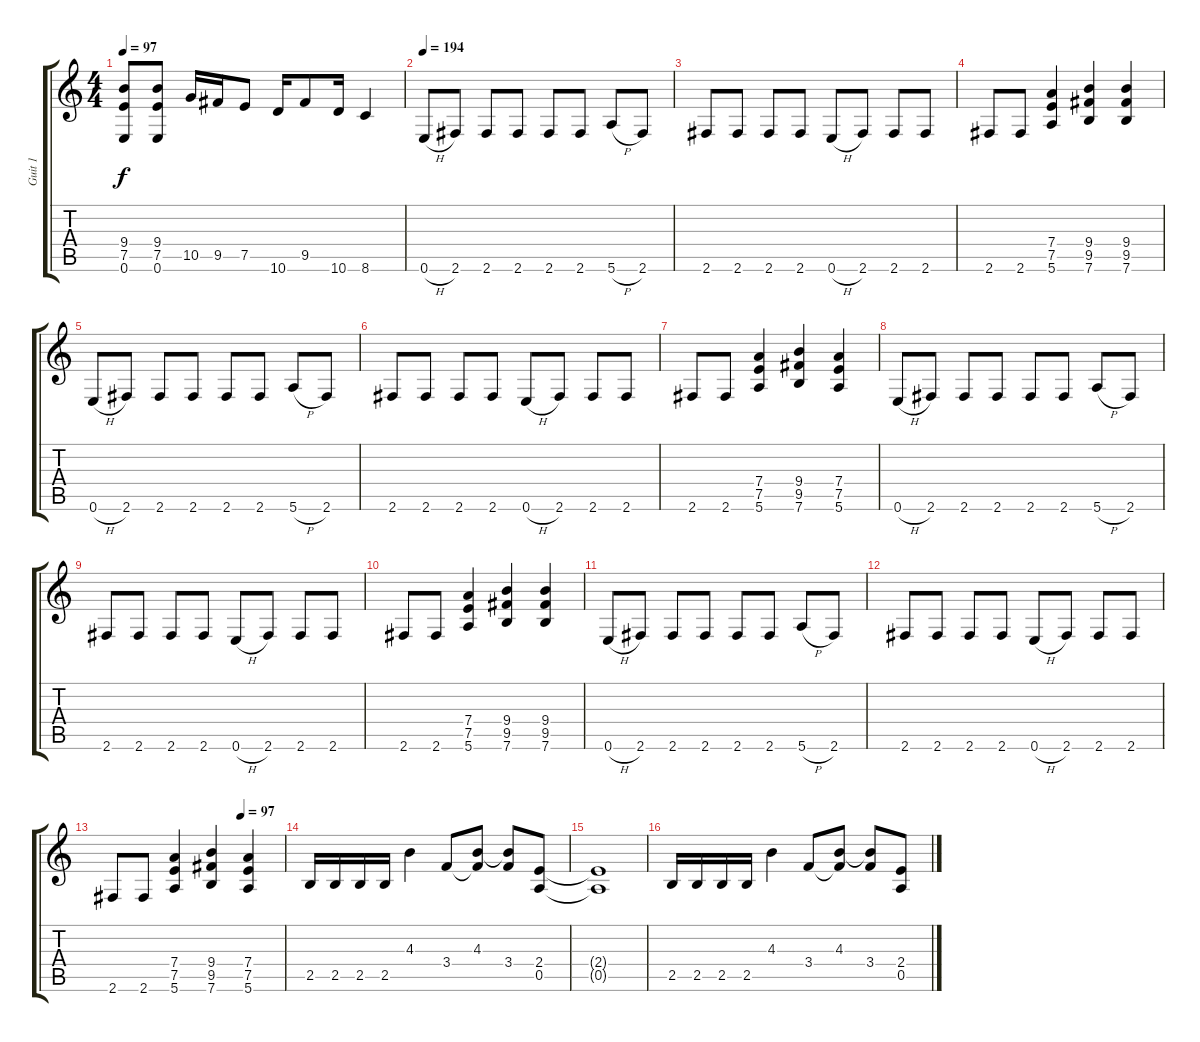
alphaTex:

\track ("Guit 1" "Guit 1") {instrument overdrivenguitar}
\staff {score tabs}
\tuning (E4 B3 G3 D3 A2 E2) {hide}
\ts (4 4)
\tempo 97
\clef g2
\ks c
(9.4 7.5 0.6).8{dy f} (9.4 7.5 0.6).8 10.5.16 9.5.16 7.5.8 10.6.16 9.5.8 10.6.16 8.6.4 |
\tempo 194
0.6{h}.8 2.6.8 2.6.8 2.6.8 2.6.8 2.6.8 5.6{h}.8 2.6.8 |
2.6.8 2.6.8 2.6.8 2.6.8 0.6{h}.8 2.6.8 2.6.8 2.6.8 |
2.6.8 2.6.8 (7.4 7.5 5.6).4 (9.4 9.5 7.6).4 (9.4 9.5 7.6).4 |
0.6{h}.8 2.6.8 2.6.8 2.6.8 2.6.8 2.6.8 5.6{h}.8 2.6.8 |
2.6.8 2.6.8 2.6.8 2.6.8 0.6{h}.8 2.6.8 2.6.8 2.6.8 |
2.6.8 2.6.8 (7.4 7.5 5.6).4 (9.4 9.5 7.6).4 (7.4 7.5 5.6).4 |
0.6{h}.8 2.6.8 2.6.8 2.6.8 2.6.8 2.6.8 5.6{h}.8 2.6.8 |
2.6.8 2.6.8 2.6.8 2.6.8 0.6{h}.8 2.6.8 2.6.8 2.6.8 |
2.6.8 2.6.8 (7.4 7.5 5.6).4 (9.4 9.5 7.6).4 (9.4 9.5 7.6).4 |
0.6{h}.8 2.6.8 2.6.8 2.6.8 2.6.8 2.6.8 5.6{h}.8 2.6.8 |
2.6.8 2.6.8 2.6.8 2.6.8 0.6{h}.8 2.6.8 2.6.8 2.6.8 |
\tempo (97 0.75)
2.6.8 2.6.8 (7.4 7.5 5.6).4 (9.4 9.5 7.6).4 (7.4 7.5 5.6).4 |
2.5.16 2.5.16 2.5.16 2.5.16 4.3.4 3.4.8 (4.3 3.4{t}).8 (4.3{t} 3.4).8 (2.4 0.5).8 |
(2.4{t} 0.5{t}).1 |
2.5.16 2.5.16 2.5.16 2.5.16 4.3.4 3.4.8 (4.3 3.4{t}).8 (4.3{t} 3.4).8 (2.4 0.5).8
